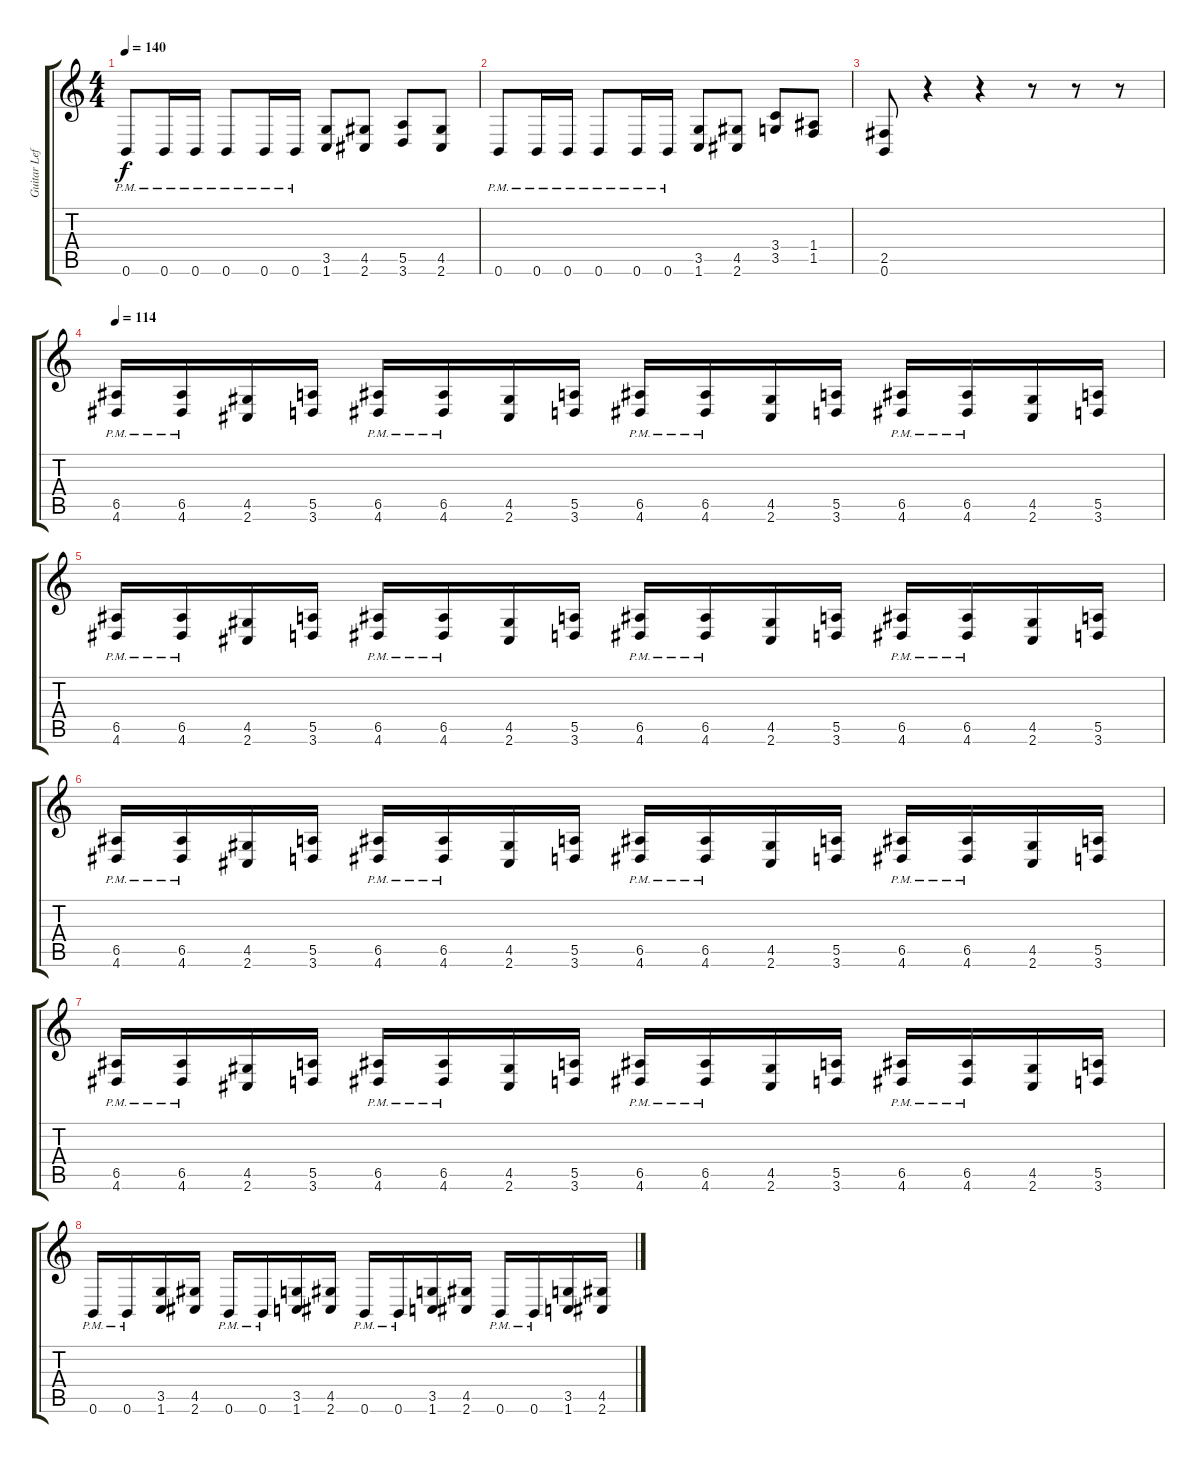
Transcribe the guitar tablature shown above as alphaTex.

\track ("Guitar Left" "Guitar Lef") {instrument overdrivenguitar}
\staff {score tabs}
\tuning (B3 Gb3 D3 A2 E2 B1) {hide}
\ts (4 4)
\tempo 140
\clef g2
\ks c
0.6{pm}.8{dy f} 0.6{pm}.16 0.6{pm}.16 0.6{pm}.8 0.6{pm}.16 0.6{pm}.16 (3.5 1.6).8 (4.5 2.6).8 (5.5 3.6).8 (4.5 2.6).8 |
0.6{pm}.8 0.6{pm}.16 0.6{pm}.16 0.6{pm}.8 0.6{pm}.16 0.6{pm}.16 (3.5 1.6).8 (4.5 2.6).8 (3.4 3.5).8 (1.4 1.5).8 |
(2.5 0.6).8 r.4 r.4 r.8 r.8 r.8 |
\tempo 114
(6.5{pm} 4.6{pm}).16 (6.5{pm} 4.6{pm}).16 (4.5 2.6).16 (5.5 3.6).16 (6.5{pm} 4.6{pm}).16 (6.5{pm} 4.6{pm}).16 (4.5 2.6).16 (5.5 3.6).16 (6.5{pm} 4.6{pm}).16 (6.5{pm} 4.6{pm}).16 (4.5 2.6).16 (5.5 3.6).16 (6.5{pm} 4.6{pm}).16 (6.5{pm} 4.6{pm}).16 (4.5 2.6).16 (5.5 3.6).16 |
(6.5{pm} 4.6{pm}).16 (6.5{pm} 4.6{pm}).16 (4.5 2.6).16 (5.5 3.6).16 (6.5{pm} 4.6{pm}).16 (6.5{pm} 4.6{pm}).16 (4.5 2.6).16 (5.5 3.6).16 (6.5{pm} 4.6{pm}).16 (6.5{pm} 4.6{pm}).16 (4.5 2.6).16 (5.5 3.6).16 (6.5{pm} 4.6{pm}).16 (6.5{pm} 4.6{pm}).16 (4.5 2.6).16 (5.5 3.6).16 |
(6.5{pm} 4.6{pm}).16 (6.5{pm} 4.6{pm}).16 (4.5 2.6).16 (5.5 3.6).16 (6.5{pm} 4.6{pm}).16 (6.5{pm} 4.6{pm}).16 (4.5 2.6).16 (5.5 3.6).16 (6.5{pm} 4.6{pm}).16 (6.5{pm} 4.6{pm}).16 (4.5 2.6).16 (5.5 3.6).16 (6.5{pm} 4.6{pm}).16 (6.5{pm} 4.6{pm}).16 (4.5 2.6).16 (5.5 3.6).16 |
(6.5{pm} 4.6{pm}).16 (6.5{pm} 4.6{pm}).16 (4.5 2.6).16 (5.5 3.6).16 (6.5{pm} 4.6{pm}).16 (6.5{pm} 4.6{pm}).16 (4.5 2.6).16 (5.5 3.6).16 (6.5{pm} 4.6{pm}).16 (6.5{pm} 4.6{pm}).16 (4.5 2.6).16 (5.5 3.6).16 (6.5{pm} 4.6{pm}).16 (6.5{pm} 4.6{pm}).16 (4.5 2.6).16 (5.5 3.6).16 |
0.6{pm}.16 0.6{pm}.16 (3.5 1.6).16 (4.5 2.6).16 0.6{pm}.16 0.6{pm}.16 (3.5 1.6).16 (4.5 2.6).16 0.6{pm}.16 0.6{pm}.16 (3.5 1.6).16 (4.5 2.6).16 0.6{pm}.16 0.6{pm}.16 (3.5 1.6).16 (4.5 2.6).16
